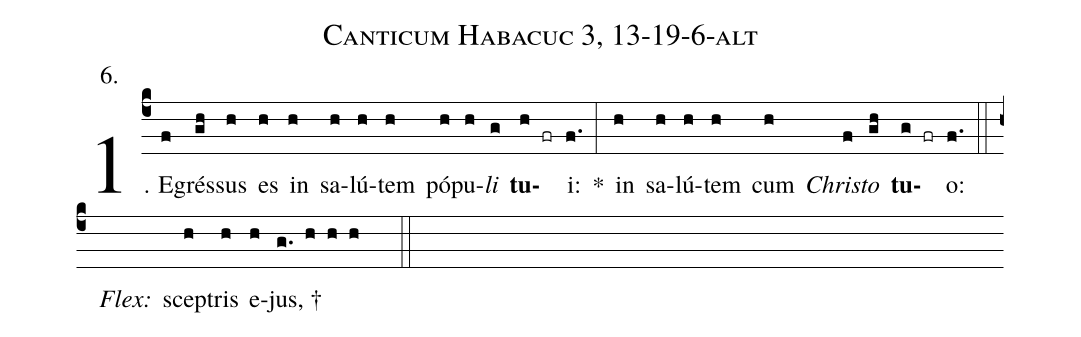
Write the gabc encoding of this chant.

name: Canticum Habacuc 3, 13-19-6-alt;
annotation: 6.;
%%
(c4)1. E(f)grés(gh)sus(h) es(h) in(h) sa(h)lú(h)tem(h) pó(h)pu(h)<i>li</i>(g) <b>tu</b>(h fr)i:(f.) *(:) in(h) sa(h)lú(h)tem(h) cum(h) <i>Chris</i>(f)<i>to</i>(gh) <b>tu</b>(g fr)o:(f.) (::)
<i>Flex:</i>()  scep(h)tris(h) e(h)jus, †(g. h h h  ::)
